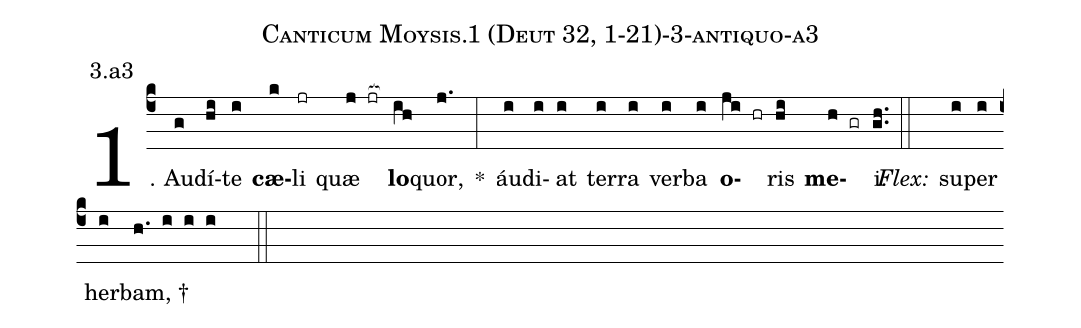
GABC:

name: Canticum Moysis.1 (Deut 32, 1-21)-3-antiquo-a3;
annotation: 3.a3;
%%
(c4)1. Au(g)dí(hi)te(i) <b>cæ</b>(k)li(jr) quæ(j jr[ocb:1{]) <b>lo</b>(ih[ocb:0}])quor,(j.) *(:) áu(i)di(i)at(i) ter(i)ra(i) ver(i)ba(i) <b>o</b>(ji hr)ris(hi) <b>me</b>(h gr)i.(gh..) (::)
<i>Flex:</i>()  su(i)per(i) her(i)bam, †(h. i i i  ::)
